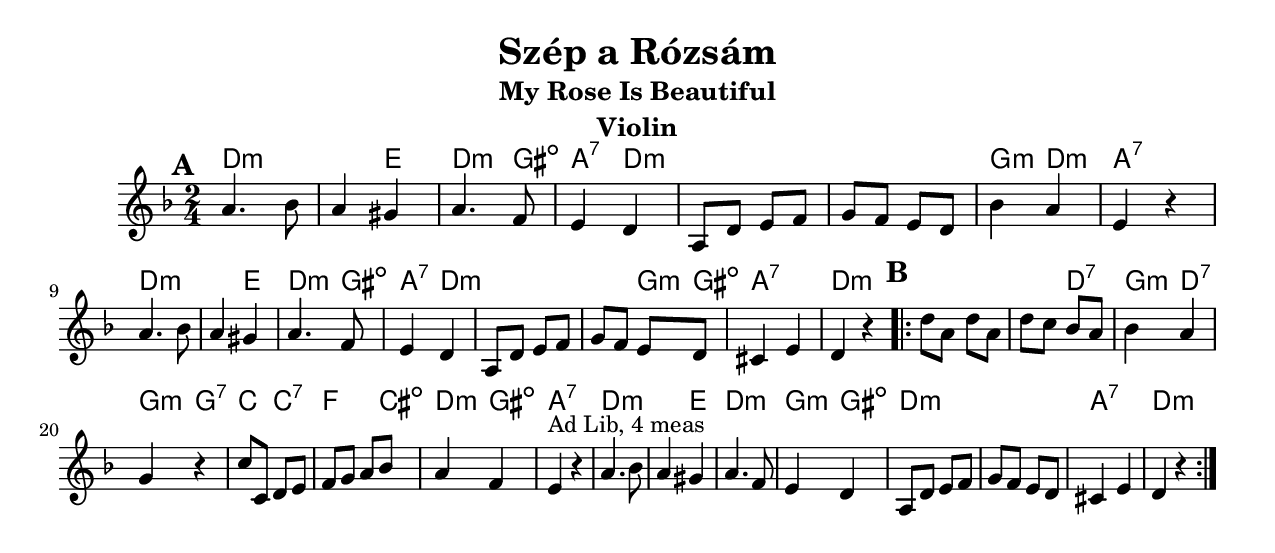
\version "2.18.0"
\include "english.ly"
\paper{
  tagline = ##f
  print-all-headers = ##t
  #(set-paper-size "letter")
}
date = #(strftime "%d-%m-%Y" (localtime (current-time)))

%\markup{ \italic{ " Updated " \date  }  }

%\markup{ Got something to say? }

global = {
  \clef treble
  \key e \minor
  \time 2/4
  \set Score.markFormatter = #format-mark-box-alphabet
}

%#################################### Melody ########################
melody =  \transpose e d \relative c'' {
  \global
  %\partial 16*3 a16 d f   %lead in notes
  \mark \default
  b4. c8
  b4 as
  b4. g8
  fs4 e
  %\break

  b8 e fs g
  a8 g fs e
  c'4 b
  fs4 r
  \break
  b4. c8
  b4 as
  b4. g8
  fs4 e
  %\break
  b8 e fs g|
  a8 g fs e
  ds4 fs
  e4 r
  % \break
  %page 2
  \repeat volta 2{
    \mark \default
    e'8 b e b
    e8 d c b
    c4 b
    a4 r
    %\break
    d8 d, e fs
    g8 a b c
    b4 g
    fs4 ^"Ad Lib, 4 meas" r
    % \break
    b4. c8
    b4 as
    b4. g8
    fs4 e
    % \break

    b8 e fs g
    a8 g fs e
    ds4 fs
    e4 r %?a b or c above
  }
  %\alternative { { }{ } }


}
%################################# Lyrics #####################
%\addlyrics{  }
%################################# Chords #######################
%harmonies = \chordmode {
harmonies = \transpose e d \chordmode {
  e4*3:m
  fs4
  e8*3:m
  as8:dim
  b4:7
  e4*5:m

  a4:m
  e4:m
  b2:7

  e4*3:m
  fs4
  e8*3:m
  as8:dim
  b4:7
  e4*4:m

  a8:m
  as8:dim
  b2:7
  e4*5:m

  %page2
  e4:7
  a4:m
  e4:7
  a4:m
  a4:7

  d4
  d4:7 %D/C
  g8*3 %G/B
  ds8:dim
  e4:m
  as4:dim
  b2:7

  e4*3:m
  fs4
  e2:m
  a4:m
  as4:dim

  e2*2:m
  b2:7
  e2:m
}

\score {
  <<
    \new ChordNames {
      \set chordChanges = ##f
      \harmonies
    }
    \new Staff
    \melody
  >>
  \header{
    title= "Szép a Rózsám"
    subtitle="My Rose Is Beautiful"
    composer= ""
    instrument = "Violin"
    arranger= ""
  }
  \layout{indent = 1.0\cm}
  \midi {
    \tempo 4 = 120

    % \midi { }
  }
}
%{
% more verses:
\markup{}
\markup {
  \fill-line {
    \hspace #0.1 % distance from left margin
    \column {
      \line { "1."
	\column {
	  ""
	}
      }
      \hspace #0.2 % vertical distance between verses
      \line { "2."
	\column {
	 ""
	}
      }
    }
    \hspace #0.1  % horiz. distance between columns
    \column {
      \line { "3."
	\column {
	  ""
	}
      }
      \hspace #0.2 % distance between verses
      \line { "4."
	\column {
	 ""
	}
      }
    }
    \hspace #0.1 % distance to right margin
  }
}

%}
